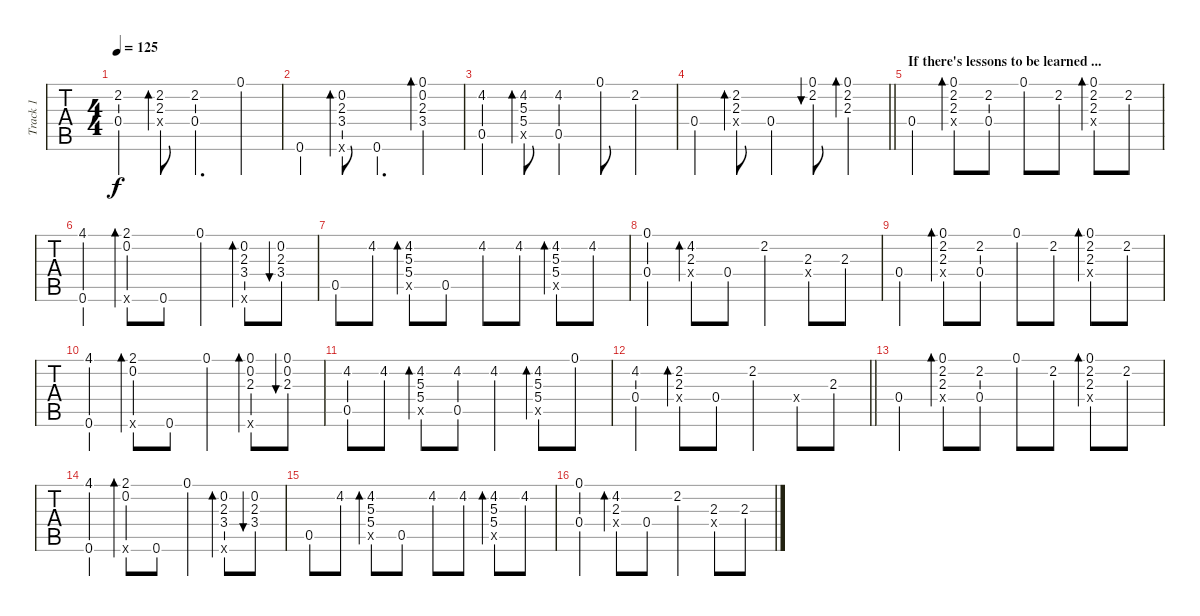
\track ("Track 1" "Track 1") {instrument acousticguitarsteel}
\staff {tabs}
\tuning (E4 B3 Gb3 Db3 B2 E2) {hide}
\ts (4 4)
\tempo 125
\clef g2
\ks c
(2.2 0.4).4{dy f} (2.2 2.3 0.4{x}).8{bd 60} (2.2 0.4).4{d} 0.1.4 |
0.6.4 (0.2 2.3 3.4 0.6{x}).8{bd 60} 0.6.4{d} (0.1 0.2 2.3 3.4).4{bd 60} |
(4.2 0.5).4 (4.2 5.3 5.4 0.5{x}).8{bd 60} (4.2 0.5).4 0.1.8 2.2.4 |
\barLineRight lightlight
0.4.4 (2.2 2.3 0.4{x}).8{bd 60} 0.4.4 (0.1 2.2).8{bu 60} (0.1 2.2 2.3).4{bd 60} |
\section ("" "If there's lessons to be learned ...")
0.4.4 (0.1 2.2 2.3 0.4{x}).8{bd 60} (2.2 0.4).8 0.1.8 2.2.8 (0.1 2.2 2.3 0.4{x}).8{bd 60} 2.2.8 |
(4.1 0.6).4 (2.1 0.2 0.6{x}).8{bd 60} 0.6.8 0.1.4 (0.2 2.3 3.4 0.6{x}).8{bd 60} (0.2 2.3 3.4).8{bu 60} |
0.5.8 4.2.8 (4.2 5.3 5.4 0.5{x}).8{bd 60} 0.5.8 4.2.8 4.2.8 (4.2 5.3 5.4 0.5{x}).8{bd 60} 4.2.8 |
(0.1 0.4).4 (4.2 2.3 0.4{x}).8{bd 60} 0.4.8 2.2.4 (2.3 0.4{x}).8 2.3.8 |
0.4.4 (0.1 2.2 2.3 0.4{x}).8{bd 60} (2.2 0.4).8 0.1.8 2.2.8 (0.1 2.2 2.3 0.4{x}).8{bd 60} 2.2.8 |
(4.1 0.6).4 (2.1 0.2 0.6{x}).8{bd 60} 0.6.8 0.1.4 (0.1 0.2 2.3 0.6{x}).8{bd 60} (0.1 0.2 2.3).8{bu 60} |
(4.2 0.5).8 4.2.8 (4.2 5.3 5.4 0.5{x}).8{bd 60} (4.2 0.5).8 4.2.4 (4.2 5.3 5.4 0.5{x}).8{bd 60} 0.1.8 |
\barLineRight lightlight
(4.2 0.4).4 (2.2 2.3 0.4{x}).8{bd 60} 0.4.8 2.2.4 0.4{x}.8 2.3.8 |
0.4.4 (0.1 2.2 2.3 0.4{x}).8{bd 60} (2.2 0.4).8 0.1.8 2.2.8 (0.1 2.2 2.3 0.4{x}).8{bd 60} 2.2.8 |
(4.1 0.6).4 (2.1 0.2 0.6{x}).8{bd 60} 0.6.8 0.1.4 (0.2 2.3 3.4 0.6{x}).8{bd 60} (0.2 2.3 3.4).8{bu 60} |
0.5.8 4.2.8 (4.2 5.3 5.4 0.5{x}).8{bd 60} 0.5.8 4.2.8 4.2.8 (4.2 5.3 5.4 0.5{x}).8{bd 60} 4.2.8 |
(0.1 0.4).4 (4.2 2.3 0.4{x}).8{bd 60} 0.4.8 2.2.4 (2.3 0.4{x}).8 2.3.8
